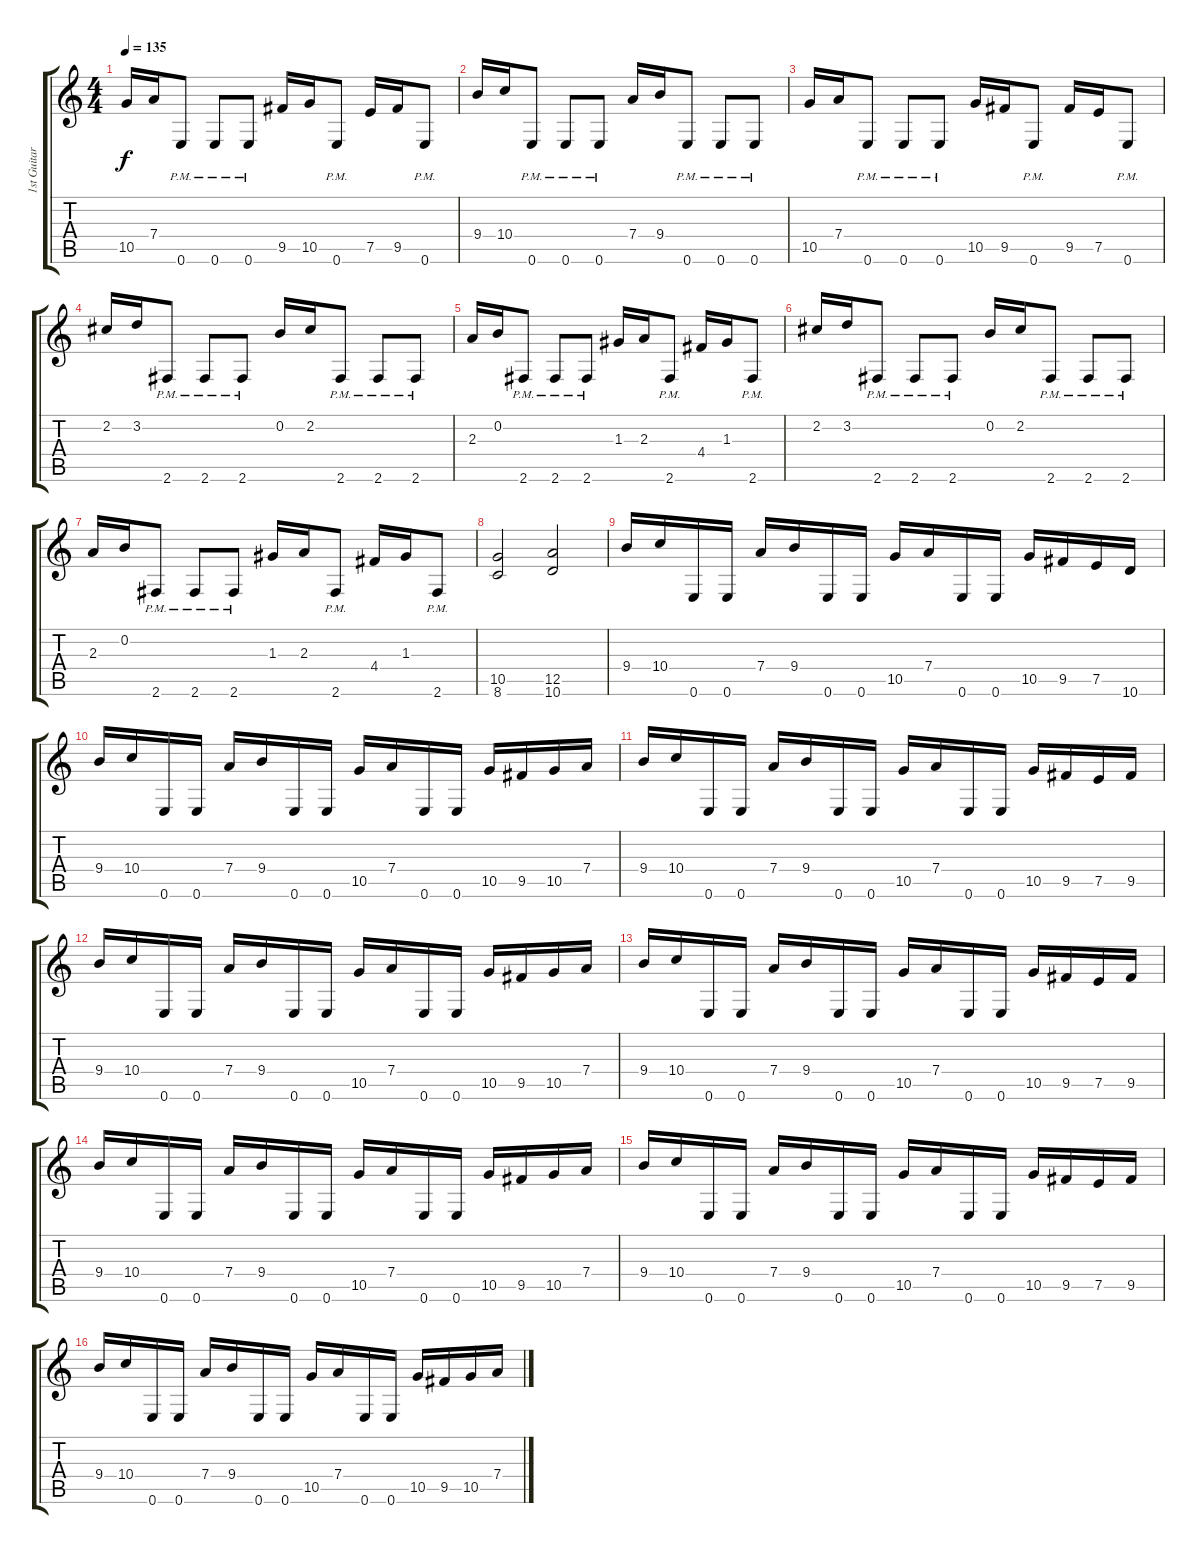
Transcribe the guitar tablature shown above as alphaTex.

\track ("1st Guitar" "1st Guitar") {instrument distortionguitar}
\staff {score tabs}
\tuning (E4 B3 G3 D3 A2 E2) {hide}
\ts (4 4)
\tempo 135
\clef g2
\ks c
10.5.16{dy f} 7.4.16 0.6{pm}.8 0.6{pm}.8 0.6{pm}.8 9.5.16 10.5.16 0.6{pm}.8 7.5.16 9.5.16 0.6{pm}.8 |
9.4.16 10.4.16 0.6{pm}.8 0.6{pm}.8 0.6{pm}.8 7.4.16 9.4.16 0.6{pm}.8 0.6{pm}.8 0.6{pm}.8 |
10.5.16 7.4.16 0.6{pm}.8 0.6{pm}.8 0.6{pm}.8 10.5.16 9.5.16 0.6{pm}.8 9.5.16 7.5.16 0.6{pm}.8 |
2.2.16 3.2.16 2.6{pm}.8 2.6{pm}.8 2.6{pm}.8 0.2.16 2.2.16 2.6{pm}.8 2.6{pm}.8 2.6{pm}.8 |
2.3.16 0.2.16 2.6{pm}.8 2.6{pm}.8 2.6{pm}.8 1.3.16 2.3.16 2.6{pm}.8 4.4.16 1.3.16 2.6{pm}.8 |
2.2.16 3.2.16 2.6{pm}.8 2.6{pm}.8 2.6{pm}.8 0.2.16 2.2.16 2.6{pm}.8 2.6{pm}.8 2.6{pm}.8 |
2.3.16 0.2.16 2.6{pm}.8 2.6{pm}.8 2.6{pm}.8 1.3.16 2.3.16 2.6{pm}.8 4.4.16 1.3.16 2.6{pm}.8 |
(10.5 8.6).2 (12.5 10.6).2 |
9.4.16 10.4.16 0.6.16 0.6.16 7.4.16 9.4.16 0.6.16 0.6.16 10.5.16 7.4.16 0.6.16 0.6.16 10.5.16 9.5.16 7.5.16 10.6.16 |
9.4.16 10.4.16 0.6.16 0.6.16 7.4.16 9.4.16 0.6.16 0.6.16 10.5.16 7.4.16 0.6.16 0.6.16 10.5.16 9.5.16 10.5.16 7.4.16 |
9.4.16 10.4.16 0.6.16 0.6.16 7.4.16 9.4.16 0.6.16 0.6.16 10.5.16 7.4.16 0.6.16 0.6.16 10.5.16 9.5.16 7.5.16 9.5.16 |
9.4.16 10.4.16 0.6.16 0.6.16 7.4.16 9.4.16 0.6.16 0.6.16 10.5.16 7.4.16 0.6.16 0.6.16 10.5.16 9.5.16 10.5.16 7.4.16 |
9.4.16 10.4.16 0.6.16 0.6.16 7.4.16 9.4.16 0.6.16 0.6.16 10.5.16 7.4.16 0.6.16 0.6.16 10.5.16 9.5.16 7.5.16 9.5.16 |
9.4.16 10.4.16 0.6.16 0.6.16 7.4.16 9.4.16 0.6.16 0.6.16 10.5.16 7.4.16 0.6.16 0.6.16 10.5.16 9.5.16 10.5.16 7.4.16 |
9.4.16 10.4.16 0.6.16 0.6.16 7.4.16 9.4.16 0.6.16 0.6.16 10.5.16 7.4.16 0.6.16 0.6.16 10.5.16 9.5.16 7.5.16 9.5.16 |
9.4.16 10.4.16 0.6.16 0.6.16 7.4.16 9.4.16 0.6.16 0.6.16 10.5.16 7.4.16 0.6.16 0.6.16 10.5.16 9.5.16 10.5.16 7.4.16
